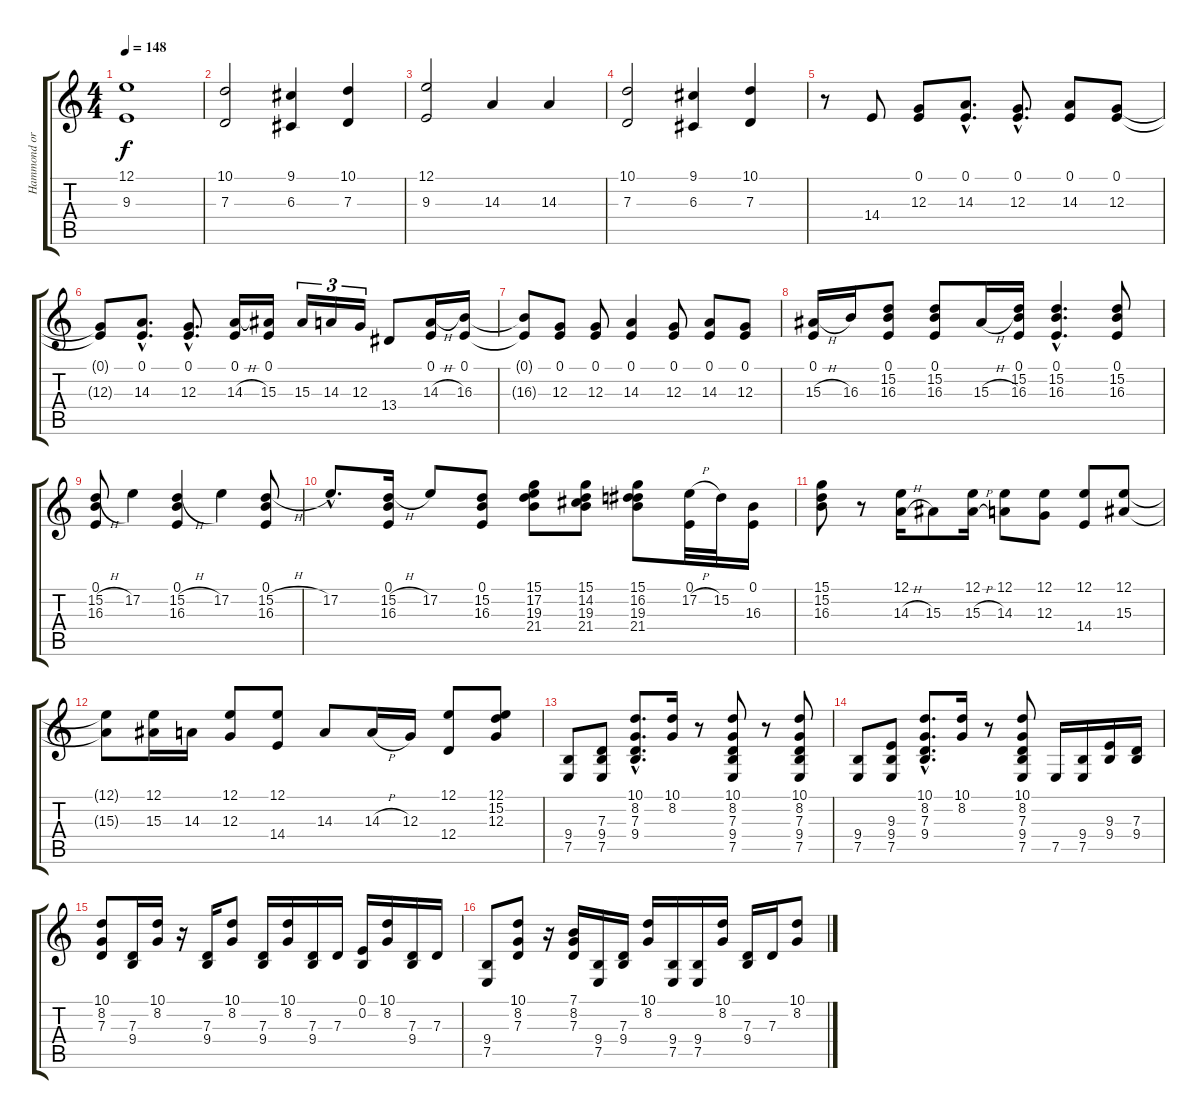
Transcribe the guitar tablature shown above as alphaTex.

\track ("Hammond organ arr. gtr" "Hammond or") {instrument drawbarorgan}
\staff {score tabs}
\tuning (E4 B3 G3 D3 A2 E2) {hide}
\ts (4 4)
\tempo 148
\clef g2
\ks c
(12.1 9.3).1{dy f} |
(10.1 7.3).2 (9.1 6.3).4 (10.1 7.3).4 |
(12.1 9.3).2 14.3.4 14.3.4 |
(10.1 7.3).2 (9.1 6.3).4 (10.1 7.3).4 |
r.8 14.4.8 (0.1 12.3).8 (0.1{hac} 14.3{hac}).8{d} (0.1{hac} 12.3{hac}).8{d} (0.1 14.3).8 (0.1 12.3).8 |
(0.1{t} 12.3{t}).8 (0.1{hac} 14.3{hac}).8{d} (0.1{hac} 12.3{hac}).8{d} (0.1 14.3{h}).16 (0.1 15.3).16 15.3.16{tu (3 2)} 14.3.16{tu (3 2)} 12.3.16{tu (3 2)} 13.4.8 (0.1 14.3{h}).16 (0.1 16.3).16 |
(0.1{t} 16.3{t}).8 (0.1 12.3).8 (0.1 12.3).8 (0.1 14.3).4 (0.1 12.3).8 (0.1 14.3).8 (0.1 12.3).8 |
(0.1 15.3{h}).16 16.3.16 (0.1 15.2 16.3).8 (0.1 15.2 16.3).8 15.3{h}.16 (0.1 15.2 16.3).16 (0.1{hac} 15.2{hac} 16.3{hac}).4{d} (0.1 15.2 16.3).8 |
(0.1 15.2{h} 16.3).8 17.2.4 (0.1 15.2{h} 16.3).4 17.2.4 (0.1 15.2{h} 16.3).8 |
17.2{hac}.8{d} (0.1 15.2{h} 16.3).16 17.2.8 (0.1 15.2 16.3).8 (15.1 17.2 19.3 21.4).8 (15.1 14.2 19.3 21.4).8 (15.1 16.2 19.3 21.4).8 (0.1 17.2{h}).32 15.2.32 (0.1 16.3).16 |
(15.1 15.2 16.3).8 r.8 (12.1 14.3{h}).16 15.3.8 (12.1 15.3{h}).16 (12.1 14.3).8 (12.1 12.3).8 (12.1 14.4).8 (12.1 15.3).8 |
(12.1{t} 15.3{t}).8 (12.1 15.3).16 14.3.16 (12.1 12.3).8 (12.1 14.4).8 14.3.8 14.3{h}.16 12.3.16 (12.1 12.4).8 (12.1 15.2 12.3).8 |
(9.4 7.5).8 (7.3 9.4 7.5).8 (10.1{hac} 8.2{hac} 7.3{hac} 9.4{hac}).8{d} (10.1 8.2).16 r.8 (10.1 8.2 7.3 9.4 7.5).8 r.8 (10.1 8.2 7.3 9.4 7.5).8 |
(9.4 7.5).8 (9.3 9.4 7.5).8 (10.1{hac} 8.2{hac} 7.3{hac} 9.4{hac}).8{d} (10.1 8.2).16 r.8 (10.1 8.2 7.3 9.4 7.5).8 7.5.16 (9.4 7.5).16 (9.3 9.4).16 (7.3 9.4).16 |
(10.1 8.2 7.3).8 (7.3 9.4).16 (10.1 8.2).16 r.16 (7.3 9.4).16 (10.1 8.2).8 (7.3 9.4).16 (10.1 8.2).16 (7.3 9.4).16 7.3.16 (0.1 0.2).16 (10.1 8.2).16 (7.3 9.4).16 7.3.16 |
(9.4 7.5).8 (10.1 8.2 7.3).8 r.16 (7.1 8.2 7.3).16 (9.4 7.5).16 (7.3 9.4).16 (10.1 8.2).16 (9.4 7.5).16 (9.4 7.5).16 (10.1 8.2).16 (7.3 9.4).16 7.3.16 (10.1 8.2).8
